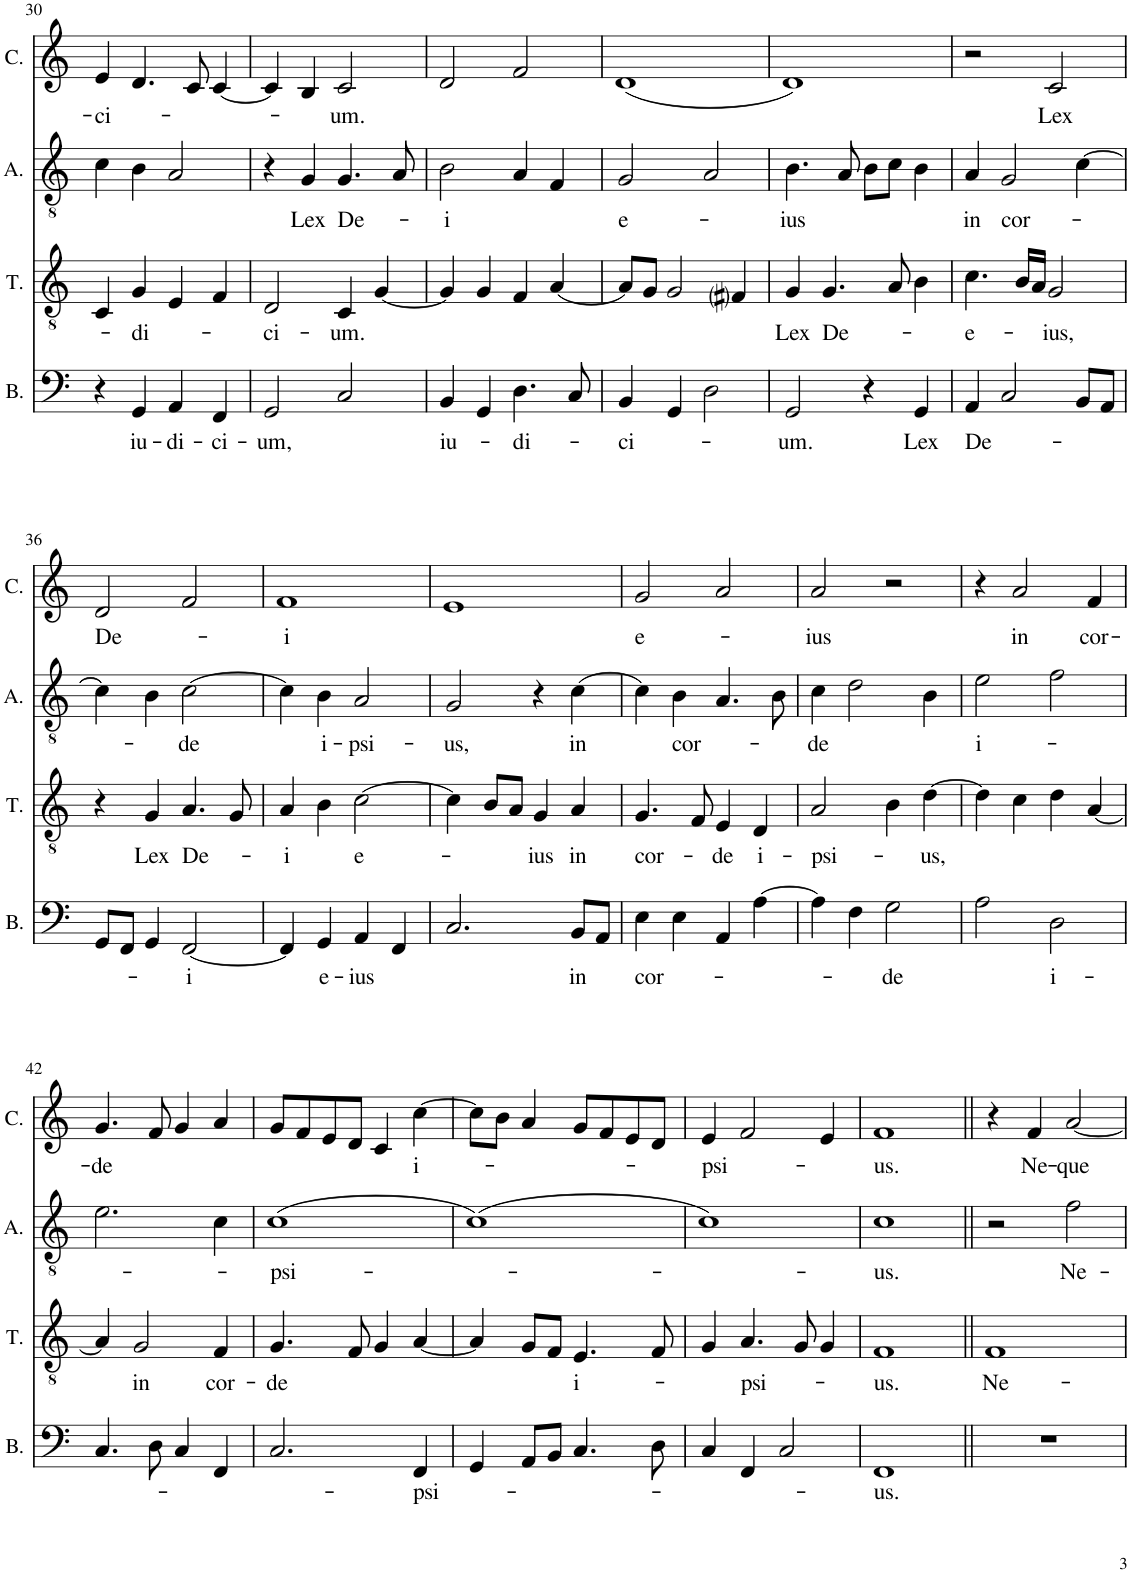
**kern	**text	**kern	**text	**kern	**text	**kern	**text
*part4	*part4	*part3	*part3	*part2	*part2	*part1	*part1
*staff4	*staff4	*staff3	*staff3	*staff2	*staff2	*staff1	*staff1
*I"Bass	*	*I"Tenor	*	*I"Altus	*	*I"Cantus	*
*I'B.	*	*I'T.	*	*I'A.	*	*I'C.	*
!!LO:PB:g=z
*clefF4	*	*clefGv2	*	*clefGv2	*	*clefG2	*
*k[]	*	*k[]	*	*k[]	*	*k[]	*
*M2/2	*	*M2/2	*	*M2/2	*	*M2/2	*
*met(c|)	*	*met(c|)	*	*met(c|)	*	*met(c|)	*
=30	=30	=30	=30	=30	=30	=30	=30
!	!	!	!	!	!	!	!LO:LY:b
4r	.	4C/	.	4c\	.	4e/	-ci-
!	!LO:LY:b	!	!LO:LY:b	!	!	!	!
4GG/	iu-	4G/	-di-	4B\	.	4.d/	.
!	!LO:LY:b	!	!	!	!	!	!
4AA/	-di-	4E/	.	2A/	.	.	.
.	.	.	.	.	.	8c/	.
!	!LO:LY:b	!	!	!	!	!	!
4FF/	-ci-	4F/	.	.	.	[4c/	.
=31	=31	=31	=31	=31	=31	=31	=31
!	!LO:LY:b	!	!LO:LY:b	!	!	!	!
2GG/	-um,	2D/	-ci-	4r	.	4c/]	.
!	!	!	!	!	!LO:LY:b	!	!
.	.	.	.	4G/	Lex	4B/	.
!	!	!	!LO:LY:b	!	!LO:LY:b	!	!LO:LY:b
2C/	.	4C/	-um.	4.G/	De-	2c/	-um.
.	.	[4G/	.	.	.	.	.
.	.	.	.	8A/	.	.	.
=32	=32	=32	=32	=32	=32	=32	=32
!	!LO:LY:b	!	!	!	!LO:LY:b	!	!
4BB/	iu-	4G/]	.	2B\	-i	2d/	.
4GG/	.	4G/	.	.	.	.	.
!	!LO:LY:b	!	!	!	!	!	!
4.D\	-di-	4F/	.	4A/	.	2f/	.
.	.	[4A/	.	4F/	.	.	.
8C/	.	.	.	.	.	.	.
=33	=33	=33	=33	=33	=33	=33	=33
!	!LO:LY:b	!	!	!	!LO:LY:b	!	!
4BB/	-ci-	8A/L]	.	2G/	e-	(1d	.
.	.	8G/J	.	.	.	.	.
4GG/	.	2G/	.	.	.	.	.
2D\	.	.	.	2A/	.	.	.
.	.	4F#i/	.	.	.	.	.
=34	=34	=34	=34	=34	=34	=34	=34
!	!LO:LY:b	!	!LO:LY:b	!	!LO:LY:b	!	!
2GG/	-um.	4G/	Lex	4.B\	-ius	1d)	.
!	!	!	!LO:LY:b	!	!	!	!
.	.	4.G/	De-	.	.	.	.
.	.	.	.	8A/	.	.	.
4r	.	.	.	8B\L	.	.	.
.	.	8A/	.	8c\J	.	.	.
!	!LO:LY:b	!	!	!	!	!	!
4GG/	Lex	4B\	.	4B\	.	.	.
=35	=35	=35	=35	=35	=35	=35	=35
!	!LO:LY:b	!	!LO:LY:b	!	!LO:LY:b	!	!
4AA/	De-	4.c\	-e-	4A/	in	2r	.
!	!	!	!	!	!LO:LY:b	!	!
2C/	.	.	.	2G/	cor-	.	.
.	.	16B/LL	.	.	.	.	.
.	.	16A/JJ	.	.	.	.	.
!	!	!	!LO:LY:b	!	!	!	!LO:LY:b
.	.	2G/	-ius,	.	.	2c/	Lex
8BB/L	.	.	.	[4c\	.	.	.
8AA/J	.	.	.	.	.	.	.
!!LO:LB:g=z
=36	=36	=36	=36	=36	=36	=36	=36
!	!	!	!	!	!	!	!LO:LY:b
8GG/L	.	4r	.	4c\]	.	2d/	De-
8FF/J	.	.	.	.	.	.	.
!	!	!	!LO:LY:b	!	!	!	!
4GG/	.	4G/	Lex	4B\	.	.	.
!	!LO:LY:b	!	!LO:LY:b	!	!LO:LY:b	!	!
[2FF/	-i	4.A/	De-	[2c\	-de	2f/	.
.	.	8G/	.	.	.	.	.
=37	=37	=37	=37	=37	=37	=37	=37
!	!	!	!LO:LY:b	!	!	!	!LO:LY:b
4FF/]	.	4A/	-i	4c\]	.	1f	-i
!	!LO:LY:b	!	!	!	!LO:LY:b	!	!
4GG/	e-	4B\	.	4B\	i-	.	.
!	!LO:LY:b	!	!LO:LY:b	!	!LO:LY:b	!	!
4AA/	-ius	[2c\	e-	2A/	-psi-	.	.
4FF/	.	.	.	.	.	.	.
=38	=38	=38	=38	=38	=38	=38	=38
!	!	!	!	!	!LO:LY:b	!	!
2.C/	.	4c\]	.	2G/	-us,	1e	.
.	.	8B/L	.	.	.	.	.
.	.	8A/J	.	.	.	.	.
!	!	!	!LO:LY:b	!	!	!	!
.	.	4G/	-ius	4r	.	.	.
!	!LO:LY:b	!	!LO:LY:b	!	!LO:LY:b	!	!
8BB/L	in	4A/	in	[4c\	in	.	.
8AA/J	.	.	.	.	.	.	.
=39	=39	=39	=39	=39	=39	=39	=39
!	!LO:LY:b	!	!LO:LY:b	!	!	!	!LO:LY:b
4E\	cor-	4.G/	cor-	4c\]	.	2g/	e-
!	!	!	!	!	!LO:LY:b	!	!
4E\	.	.	.	4B\	cor-	.	.
.	.	8F/	.	.	.	.	.
!	!	!	!LO:LY:b	!	!	!	!
4AA/	.	4E/	-de	4.A/	.	2a/	.
!	!	!	!LO:LY:b	!	!	!	!
[4A\	.	4D/	i-	.	.	.	.
.	.	.	.	8B\	.	.	.
=40	=40	=40	=40	=40	=40	=40	=40
!	!	!	!LO:LY:b	!	!LO:LY:b	!	!LO:LY:b
4A\]	.	2A/	-psi-	4c\	-de	2a/	-ius
4F\	.	.	.	2d\	.	.	.
!	!LO:LY:b	!	!	!	!	!	!
2G\	-de	4B\	.	.	.	2r	.
!	!	!	!LO:LY:b	!	!	!	!
.	.	[4d\	-us,	4B\	.	.	.
=41	=41	=41	=41	=41	=41	=41	=41
!	!	!	!	!	!LO:LY:b	!	!
2A\	.	4d\]	.	2e\	i-	4r	.
!	!	!	!	!	!	!	!LO:LY:b
.	.	4c\	.	.	.	2a/	in
!	!LO:LY:b	!	!	!	!	!	!
2D\	i-	4d\	.	2f\	.	.	.
!	!	!	!	!	!	!	!LO:LY:b
.	.	[4A/	.	.	.	4f/	cor-
!!LO:LB:g=z
=42	=42	=42	=42	=42	=42	=42	=42
!	!	!	!	!	!	!	!LO:LY:b
4.C/	.	4A/]	.	2.e\	.	4.g/	-de
!	!	!	!LO:LY:b	!	!	!	!
.	.	2G/	in	.	.	.	.
8D\	.	.	.	.	.	8f/	.
4C/	.	.	.	.	.	4g/	.
!	!	!	!LO:LY:b	!	!	!	!
4FF/	.	4F/	cor-	4c\	.	4a/	.
=43	=43	=43	=43	=43	=43	=43	=43
!	!	!	!LO:LY:b	!	!LO:LY:b	!	!
2.C/	.	4.G/	-de	(1c	-psi-	8g/L	.
.	.	.	.	.	.	8f/	.
.	.	.	.	.	.	8e/	.
.	.	8F/	.	.	.	8d/J	.
.	.	4G/	.	.	.	4c/	.
!	!LO:LY:b	!	!	!	!	!	!LO:LY:b
4FF/	-psi-	[4A/	.	.	.	[4cc\	i-
=44	=44	=44	=44	=44	=44	=44	=44
4GG/	.	4A/]	.	(1c)	.	8cc\L]	.
.	.	.	.	.	.	8b\J	.
8AA/L	.	8G/L	.	.	.	4a/	.
8BB/J	.	8F/J	.	.	.	.	.
!	!	!	!LO:LY:b	!	!	!	!
4.C/	.	4.E/	i-	.	.	8g/L	.
.	.	.	.	.	.	8f/	.
.	.	.	.	.	.	8e/	.
8D\	.	8F/	.	.	.	8d/J	.
=45	=45	=45	=45	=45	=45	=45	=45
!	!	!	!	!	!	!	!LO:LY:b
4C/	.	4G/	.	1c)	.	4e/	-psi-
!	!	!	!LO:LY:b	!	!	!	!
4FF/	.	4.A/	-psi-	.	.	2f/	.
2C/	.	.	.	.	.	.	.
.	.	8G/	.	.	.	.	.
.	.	4G/	.	.	.	4e/	.
=46	=46	=46	=46	=46	=46	=46	=46
!	!LO:LY:b	!	!LO:LY:b	!	!LO:LY:b	!	!LO:LY:b
1FF	-us.	1F	-us.	1c	us.	1f	-us.
=47||	=47||	=47||	=47||	=47||	=47||	=47||	=47||
!	!	!	!LO:LY:b	!	!	!	!
1r	.	1F	Ne-	2r	.	4r	.
!	!	!	!	!	!	!	!LO:LY:b
.	.	.	.	.	.	4f/	Ne-
!	!	!	!	!	!LO:LY:b	!	!LO:LY:b
.	.	.	.	2f\	Ne-	[2a/	-que
=	=	=	=	=	=	=	=
*-	*-	*-	*-	*-	*-	*-	*-
